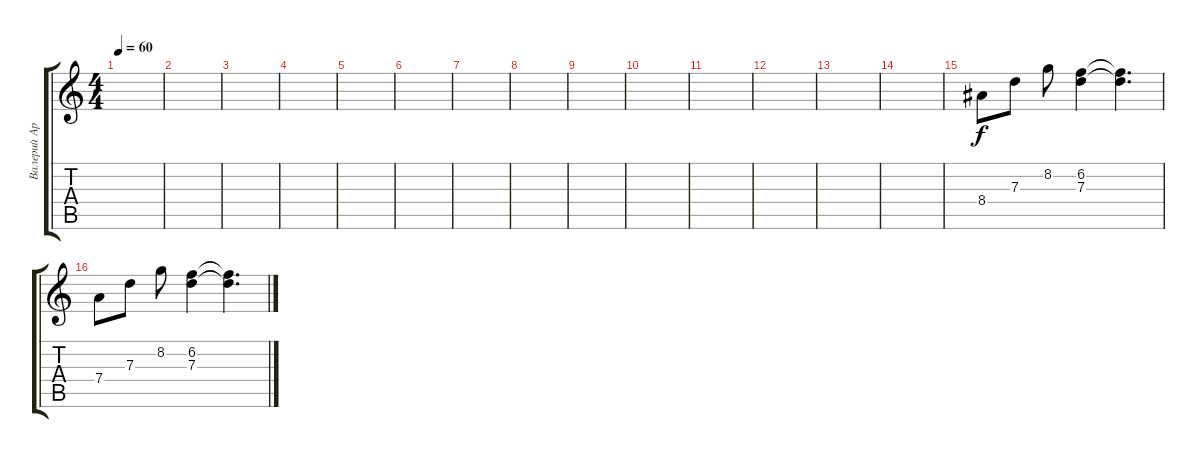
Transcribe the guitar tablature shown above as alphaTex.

\track ("Валерий Аркадин" "Валерий Ар") {instrument distortionguitar}
\staff {score tabs}
\tuning (E4 B3 G3 D3 A2 E2) {hide}
\ts (4 4)
\tempo 60
\clef g2
\ks c
|
|
|
|
|
|
|
|
|
|
|
|
|
|
8.4.8 7.3.8 8.2.8 (6.2 7.3).4 (6.2{t} 7.3{t}).4{d} |
7.4.8 7.3.8 8.2.8 (6.2 7.3).4 (6.2{t} 7.3{t}).4{d}
